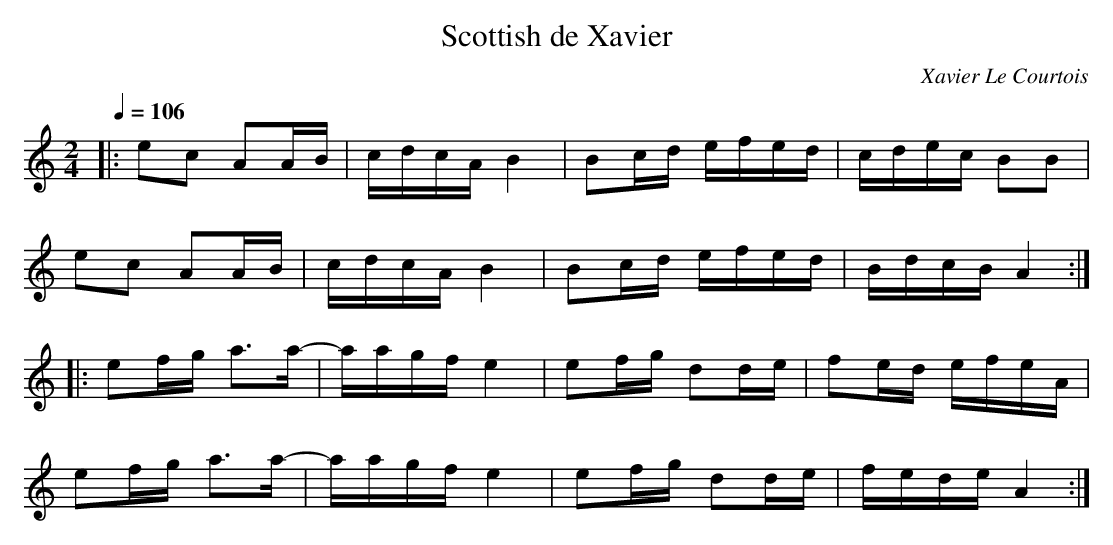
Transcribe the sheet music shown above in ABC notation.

X:1
T:Scottish de Xavier
C:Xavier Le Courtois
L:1/16
M:2/4
Q:1/4=106
K:C
|: e2c2 A2AB | cdcA B4 | B2cd efed | cdec B2B2 |
e2c2 A2AB | cdcA B4 | B2cd efed | BdcB A4 ::
e2fg a3a- | aagf e4 | e2fg d2de | f2ed efeA |
e2fg a3a- | aagf e4 | e2fg d2de | fede A4 :|
